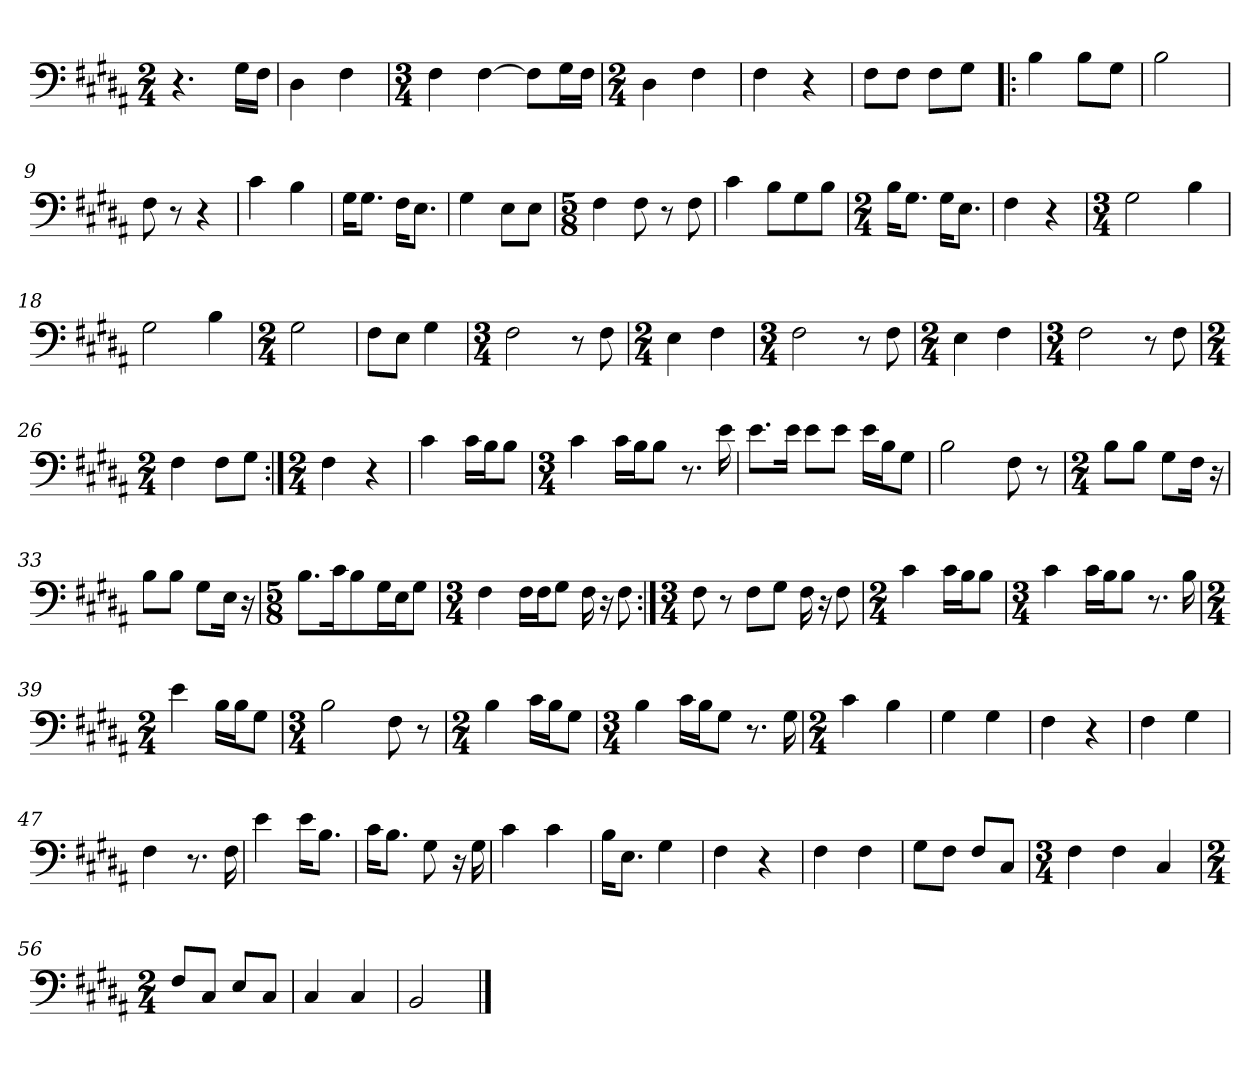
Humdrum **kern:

**kern
*part1
*staff1
*clefF4
*k[f#c#g#d#a#]
*M2/4
=1
4.r
16G#\LL
16F#\JJ
=2
4D#\
4F#\
=3
*M3/4
4F#\
[4F#\
8F#\L]
16G#\L
16F#\JJ
=4
*M2/4
4D#\
4F#\
=5
4F#\
4r
=6
8F#\L
8F#\J
8F#\L
8G#\J
=7!|:
4B\
8B\L
8G#\J
=8
2B\
=9
8F#\
8r
4r
=10
4c#\
4B\
=11
16G#\KL
8.G#\J
16F#\KL
8.E\J
=12
4G#\
8E\L
8E\J
=13
*M5/8
4F#\
8F#\
8r
8F#\
=14
4c#\
8B\L
8G#\
8B\J
=15
*M2/4
16B\KL
8.G#\J
16G#\KL
8.E\J
=16
4F#\
4r
=17
*M3/4
2G#\
4B\
=18
2G#\
4B\
=19
*M2/4
2G#\
=20
8F#\L
8E\J
4G#\
=21
*M3/4
2F#\
8r
8F#\
=22
*M2/4
4E\
4F#\
=23
*M3/4
2F#\
8r
8F#\
=24
*M2/4
4E\
4F#\
=25
*M3/4
2F#\
8r
8F#\
=26
*M2/4
4F#\
8F#\L
8G#\J
=27:|!
*M2/4
4F#\
4r
=
4c#\
16c#\LL
16B\J
8B\J
=29
*M3/4
4c#\
16c#\LL
16B\J
8B\J
8.r
16e\
=30
8.e\L
16e\Jk
8e\L
8e\J
16e\LL
16B\J
8G#\J
=31
2B\
8F#\
8r
=32
*M2/4
8B\L
8B\J
8G#\L
16F#\Jk
16r
=33
8B\L
8B\J
8G#\L
16E\Jk
16r
=34
*M5/8
8.B\L
16c#\K
8B\
16G#\L
16E\J
8G#\J
=35
*M3/4
4F#\
16F#\LL
16F#\J
8G#\J
16F#\
16r
8F#\
=36:|!
*M3/4
8F#\
8r
8F#\L
8G#\J
16F#\
16r
8F#\
=37
*M2/4
4c#\
16c#\LL
16B\J
8B\J
=38
*M3/4
4c#\
16c#\LL
16B\J
8B\J
8.r
16B\
=39
*M2/4
4e\
16B\LL
16B\J
8G#\J
=40
*M3/4
2B\
8F#\
8r
=41
*M2/4
4B\
16c#\LL
16B\J
8G#\J
=42
*M3/4
4B\
16c#\LL
16B\J
8G#\J
8.r
16G#\
=43
*M2/4
4c#\
4B\
=44
4G#\
4G#\
=45
4F#\
4r
=46
4F#\
4G#\
=47
4F#\
8.r
16F#\
=48
4e\
16e\KL
8.B\J
=49
16c#\KL
8.B\J
8G#\
16r
16G#\
=50
4c#\
4c#\
=51
16B\KL
8.E\J
4G#\
=52
4F#\
4r
=53
4F#\
4F#\
=54
8G#\L
8F#\J
8F#/L
8C#/J
=55
*M3/4
4F#\
4F#\
4C#/
=56
*M2/4
8F#/L
8C#/J
8E/L
8C#/J
=57
4C#/
4C#/
=58
2BB/
==
*-
